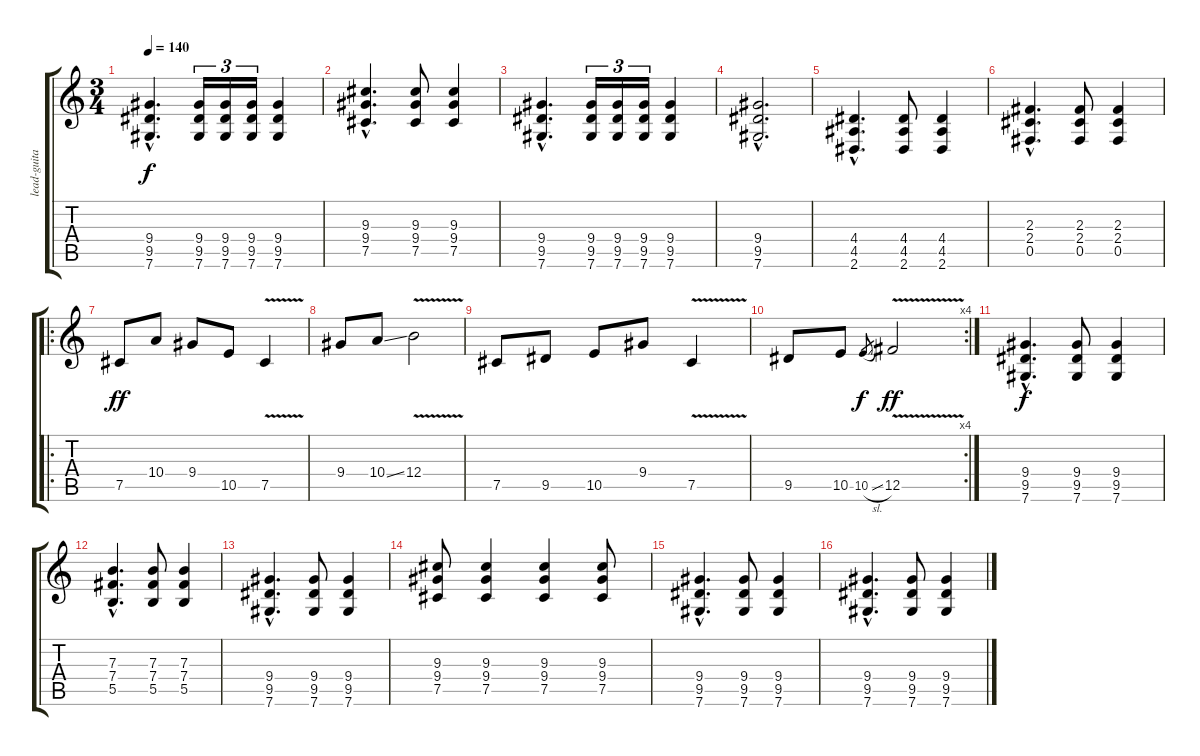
\track ("lead-guitar" "lead-guita") {instrument distortionguitar}
\staff {score tabs}
\tuning (Db4 Ab3 E3 B2 Gb2 Db2) {hide}
\ts (3 4)
\tempo 140
\clef g2
\ks c
(9.4{hac} 9.5{hac} 7.6{hac}).4{d dy f} (9.4 9.5 7.6).16{tu (3 2)} (9.4 9.5 7.6).16{tu (3 2)} (9.4 9.5 7.6).16{tu (3 2)} (9.4 9.5 7.6).4 |
(9.3{hac} 9.4{hac} 7.5{hac}).4{d} (9.3 9.4 7.5).8 (9.3 9.4 7.5).4 |
(9.4{hac} 9.5{hac} 7.6{hac}).4{d} (9.4 9.5 7.6).16{tu (3 2)} (9.4 9.5 7.6).16{tu (3 2)} (9.4 9.5 7.6).16{tu (3 2)} (9.4 9.5 7.6).4 |
(9.4{hac} 9.5{hac} 7.6{hac}).2{d} |
(4.4{hac} 4.5{hac} 2.6{hac}).4{d} (4.4 4.5 2.6).8 (4.4 4.5 2.6).4 |
(2.3{hac} 2.4{hac} 0.5{hac}).4{d} (2.3 2.4 0.5).8 (2.3 2.4 0.5).4 |
\ro
7.5.8{dy ff balance 8} 10.4.8 9.4.8 10.5.8 7.5{v}.4 |
9.4.8 10.4{ss}.8 12.4{v}.2 |
7.5.8 9.5.8 10.5.8 9.4.8 7.5{v}.4 |
\rc 4
9.5.8 10.5.8 10.5{sl}.8{gr dy f} 12.5{v}.2{dy ff} |
(9.4{hac} 9.5{hac} 7.6{hac}).4{d dy f balance 16} (9.4 9.5 7.6).8 (9.4 9.5 7.6).4 |
(7.3{hac} 7.4{hac} 5.5{hac}).4{d} (7.3 7.4 5.5).8 (7.3 7.4 5.5).4 |
(9.4{hac} 9.5{hac} 7.6{hac}).4{d} (9.4 9.5 7.6).8 (9.4 9.5 7.6).4 |
(9.3 9.4 7.5).8 (9.3 9.4 7.5).4 (9.3 9.4 7.5).4 (9.3 9.4 7.5).8 |
(9.4{hac} 9.5{hac} 7.6{hac}).4{d} (9.4 9.5 7.6).8 (9.4 9.5 7.6).4 |
(9.4{hac} 9.5{hac} 7.6{hac}).4{d} (9.4 9.5 7.6).8 (9.4 9.5 7.6).4
